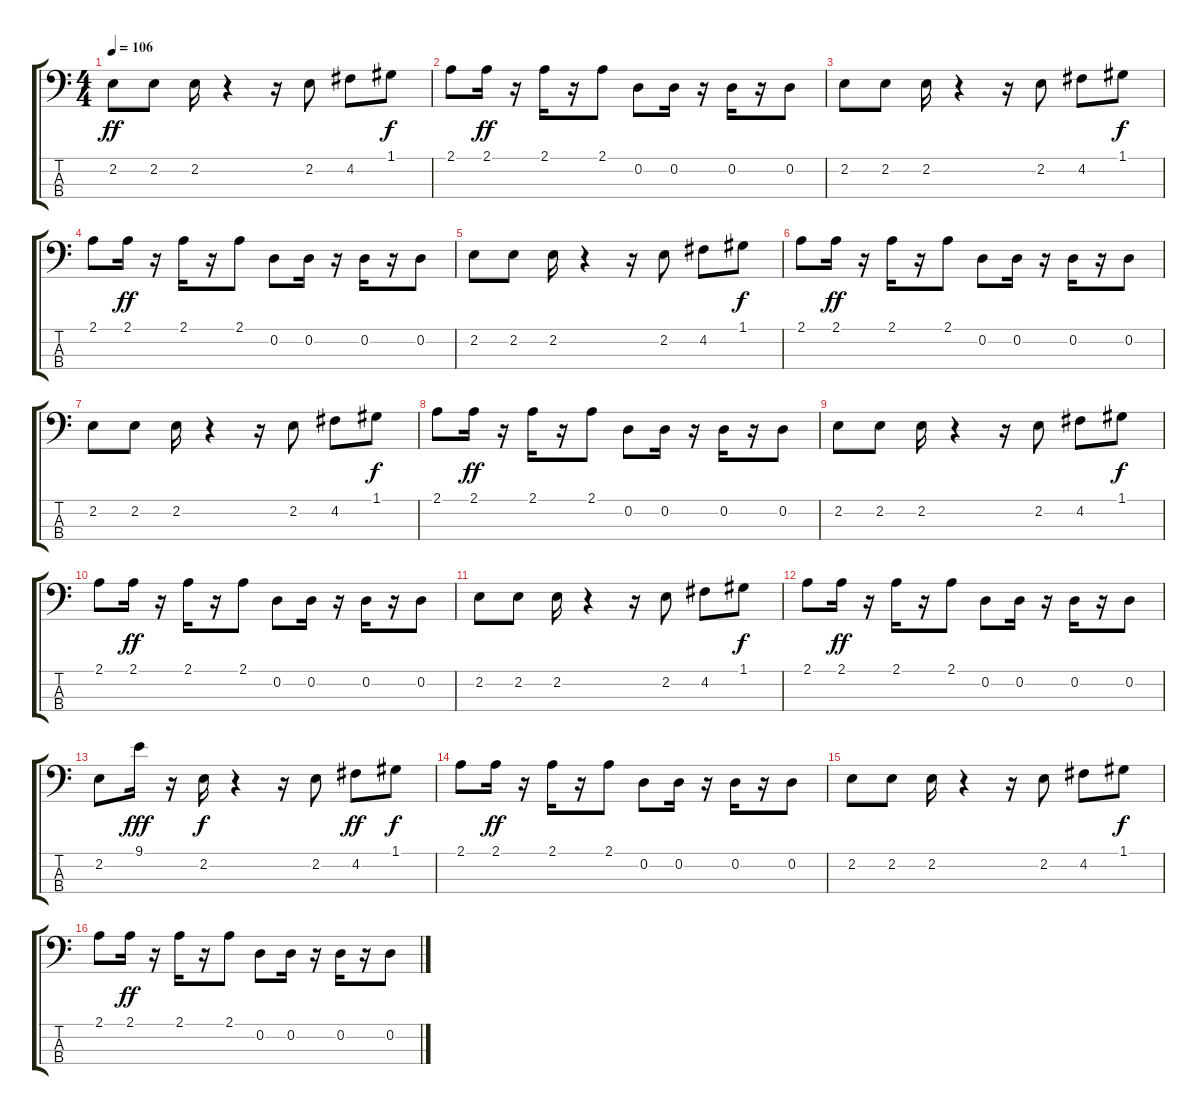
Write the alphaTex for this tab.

\track "" {instrument electricbassfinger}
\staff {score tabs}
\tuning (G2 D2 A1 E1) {hide}
\ts (4 4)
\tempo 106
\clef f4
\ks c
2.2.8{dy ff} 2.2.8 2.2.16 r.4 r.16 2.2.8 4.2.8 1.1.8{dy f} |
2.1.8 2.1.16{dy ff} r.16 2.1.16 r.16 2.1.8 0.2.8 0.2.16 r.16 0.2.16 r.16 0.2.8 |
2.2.8 2.2.8 2.2.16 r.4 r.16 2.2.8 4.2.8 1.1.8{dy f} |
2.1.8 2.1.16{dy ff} r.16 2.1.16 r.16 2.1.8 0.2.8 0.2.16 r.16 0.2.16 r.16 0.2.8 |
2.2.8 2.2.8 2.2.16 r.4 r.16 2.2.8 4.2.8 1.1.8{dy f} |
2.1.8 2.1.16{dy ff} r.16 2.1.16 r.16 2.1.8 0.2.8 0.2.16 r.16 0.2.16 r.16 0.2.8 |
2.2.8 2.2.8 2.2.16 r.4 r.16 2.2.8 4.2.8 1.1.8{dy f} |
2.1.8 2.1.16{dy ff} r.16 2.1.16 r.16 2.1.8 0.2.8 0.2.16 r.16 0.2.16 r.16 0.2.8 |
2.2.8 2.2.8 2.2.16 r.4 r.16 2.2.8 4.2.8 1.1.8{dy f} |
2.1.8 2.1.16{dy ff} r.16 2.1.16 r.16 2.1.8 0.2.8 0.2.16 r.16 0.2.16 r.16 0.2.8 |
2.2.8 2.2.8 2.2.16 r.4 r.16 2.2.8 4.2.8 1.1.8{dy f} |
2.1.8 2.1.16{dy ff} r.16 2.1.16 r.16 2.1.8 0.2.8 0.2.16 r.16 0.2.16 r.16 0.2.8 |
2.2.8 9.1.16{dy fff} r.16 2.2.16{dy f} r.4 r.16 2.2.8 4.2.8{dy ff} 1.1.8{dy f} |
2.1.8 2.1.16{dy ff} r.16 2.1.16 r.16 2.1.8 0.2.8 0.2.16 r.16 0.2.16 r.16 0.2.8 |
2.2.8 2.2.8 2.2.16 r.4 r.16 2.2.8 4.2.8 1.1.8{dy f} |
2.1.8 2.1.16{dy ff} r.16 2.1.16 r.16 2.1.8 0.2.8 0.2.16 r.16 0.2.16 r.16 0.2.8
